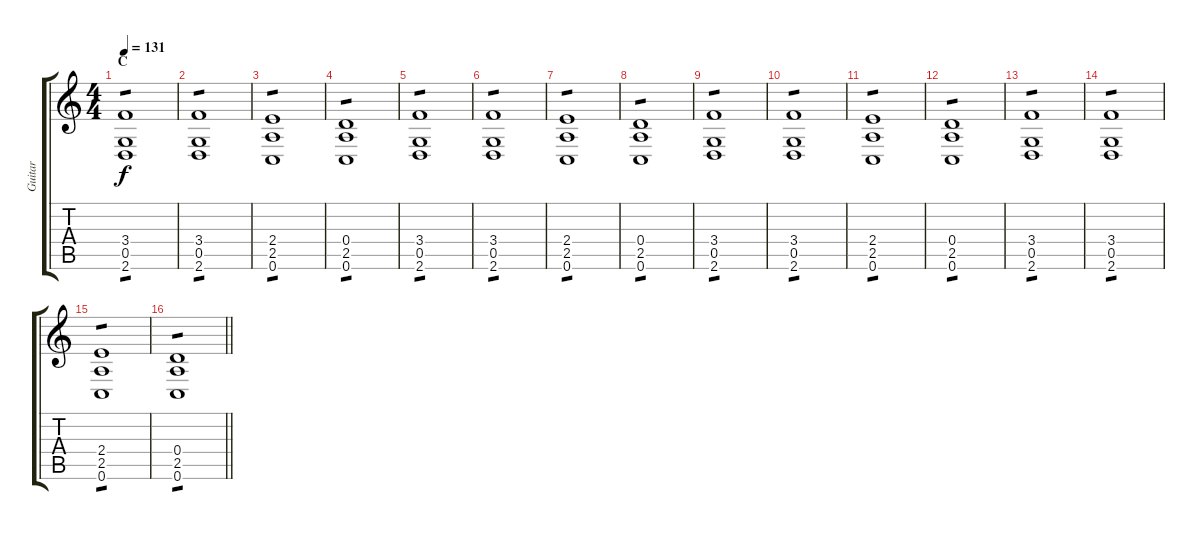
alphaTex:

\track ("Guitar" "Guitar") {instrument distortionguitar}
\staff {score tabs}
\tuning (G4 E4 A3 D3 G2 C2) {hide}
\ts (4 4)
\section ("" "C")
\tempo 131
\clef g2
\ks c
(3.4 0.5 2.6).1{tp 1 dy f} |
(3.4 0.5 2.6).1{tp 1} |
(2.4 2.5 0.6).1{tp 1} |
(0.4 2.5 0.6).1{tp 1} |
(3.4 0.5 2.6).1{tp 1} |
(3.4 0.5 2.6).1{tp 1} |
(2.4 2.5 0.6).1{tp 1} |
(0.4 2.5 0.6).1{tp 1} |
(3.4 0.5 2.6).1{tp 1} |
(3.4 0.5 2.6).1{tp 1} |
(2.4 2.5 0.6).1{tp 1} |
(0.4 2.5 0.6).1{tp 1} |
(3.4 0.5 2.6).1{tp 1} |
(3.4 0.5 2.6).1{tp 1} |
(2.4 2.5 0.6).1{tp 1} |
\barLineRight lightlight
(0.4 2.5 0.6).1{tp 1}
